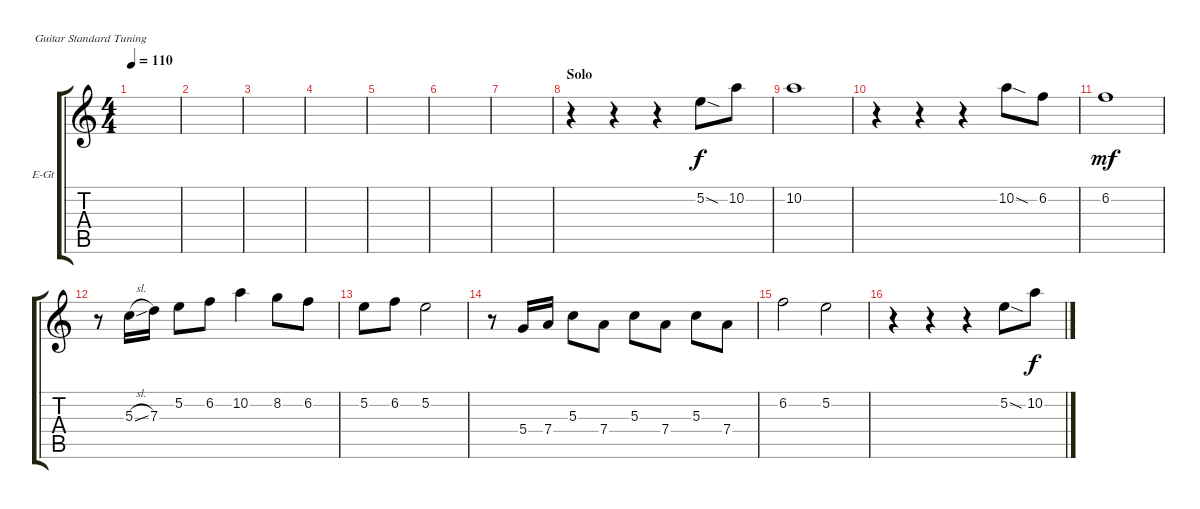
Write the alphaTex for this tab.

\defaultSystemsLayout 4
\bracketExtendMode groupsimilarinstruments
\firstSystemTrackNameOrientation horizontal
\otherSystemsTrackNameOrientation horizontal
\track ("Lead" "E-Gt") {instrument distortionguitar}
\staff {score tabs}
\tuning (E4 B3 G3 D3 A2 E2)
\ts (4 4)
\tempo 110
\clef g2
\scale
0.333333
\ks c
|
\scale
0.333333 |
\scale
0.333333 |
\scale
0.333333 |
\scale
0.333333 |
\scale
0.333333 |
\scale
0.333333 |
\section ("" "Solo")
\scale
0.333333 r.4 r.4 r.4 5.2{sod}.8 10.2.8{dy f} |
\scale
0.333333 10.2.1 |
\scale
0.333333 r.4 r.4 r.4 10.2{sod}.8 6.2.8 |
\scale
0.333333 6.2.1{dy mf} |
\scale
0.333333 r.8 5.3{sl}.16 7.3.16 5.2.8 6.2.8 10.2.4 8.2.8 6.2.8 |
\scale
0.333333 5.2.8 6.2.8 5.2.2 |
\scale
0.333333 r.8 5.4.16 7.4.16 5.3.8 7.4.8 5.3.8 7.4.8 5.3.8 7.4.8 |
\scale
0.333333 6.2.2 5.2.2 |
\scale
0.333333 r.4 r.4 r.4 5.2{sod}.8 10.2.8{dy f}
